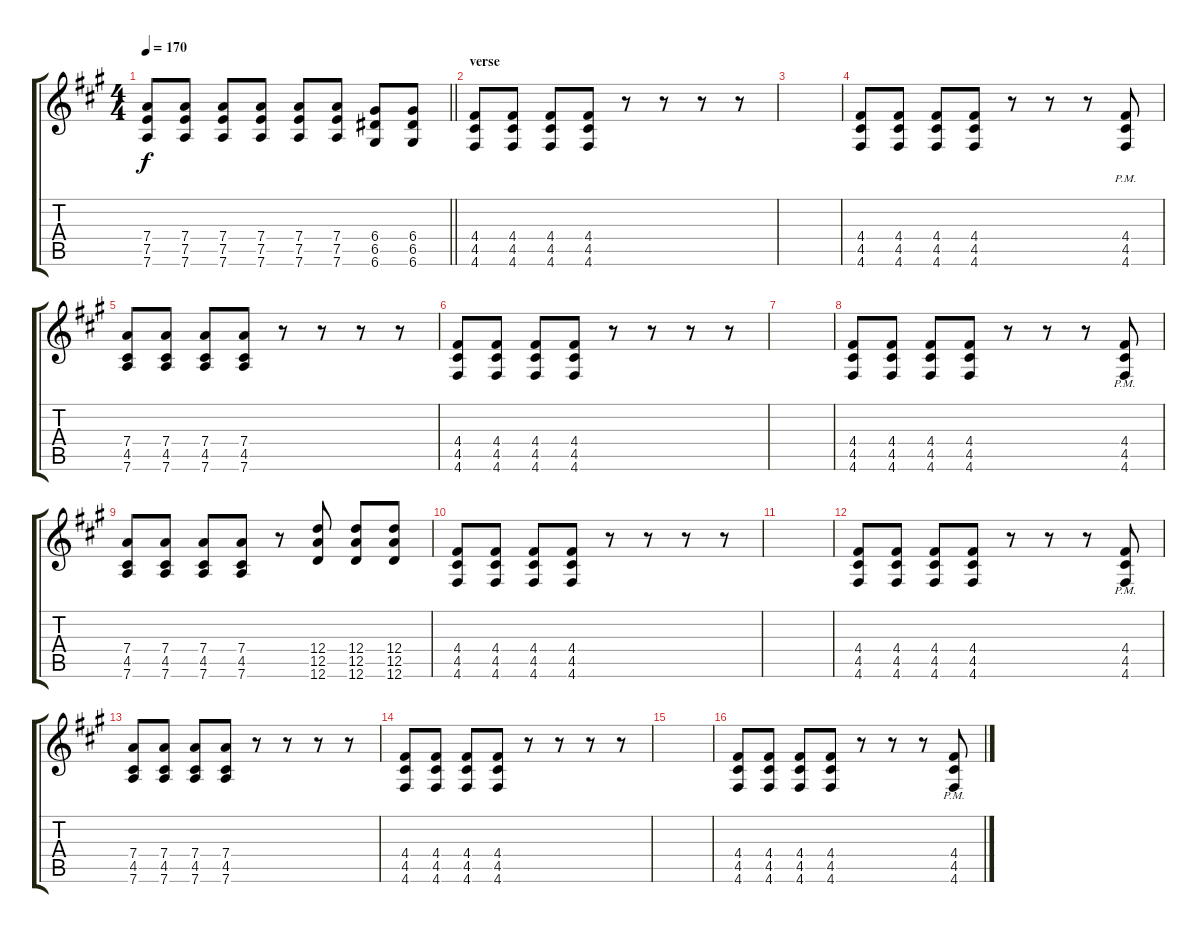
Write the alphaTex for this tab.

\track "" {instrument distortionguitar}
\staff {score tabs}
\tuning (E4 B3 G3 D3 A2 D2) {hide}
\ts (4 4)
\tempo 170
\clef g2
\barLineRight lightlight
\ks f#minor
(7.4 7.5 7.6).8{dy f} (7.4 7.5 7.6).8 (7.4 7.5 7.6).8 (7.4 7.5 7.6).8 (7.4 7.5 7.6).8 (7.4 7.5 7.6).8 (6.4 6.5 6.6).8 (6.4 6.5 6.6).8 |
\section ("" "verse")
(4.4 4.5 4.6).8 (4.4 4.5 4.6).8 (4.4 4.5 4.6).8 (4.4 4.5 4.6).8 r.8 r.8 r.8 r.8 |
|
(4.4 4.5 4.6).8 (4.4 4.5 4.6).8 (4.4 4.5 4.6).8 (4.4 4.5 4.6).8 r.8 r.8 r.8 (4.4{pm} 4.5{pm} 4.6{pm}).8 |
(7.4 4.5 7.6).8 (7.4 4.5 7.6).8 (7.4 4.5 7.6).8 (7.4 4.5 7.6).8 r.8 r.8 r.8 r.8 |
(4.4 4.5 4.6).8 (4.4 4.5 4.6).8 (4.4 4.5 4.6).8 (4.4 4.5 4.6).8 r.8 r.8 r.8 r.8 |
|
(4.4 4.5 4.6).8 (4.4 4.5 4.6).8 (4.4 4.5 4.6).8 (4.4 4.5 4.6).8 r.8 r.8 r.8 (4.4{pm} 4.5{pm} 4.6{pm}).8 |
(7.4 4.5 7.6).8 (7.4 4.5 7.6).8 (7.4 4.5 7.6).8 (7.4 4.5 7.6).8 r.8 (12.4 12.5 12.6).8 (12.4 12.5 12.6).8 (12.4 12.5 12.6).8 |
(4.4 4.5 4.6).8 (4.4 4.5 4.6).8 (4.4 4.5 4.6).8 (4.4 4.5 4.6).8 r.8 r.8 r.8 r.8 |
|
(4.4 4.5 4.6).8 (4.4 4.5 4.6).8 (4.4 4.5 4.6).8 (4.4 4.5 4.6).8 r.8 r.8 r.8 (4.4{pm} 4.5{pm} 4.6{pm}).8 |
(7.4 4.5 7.6).8 (7.4 4.5 7.6).8 (7.4 4.5 7.6).8 (7.4 4.5 7.6).8 r.8 r.8 r.8 r.8 |
(4.4 4.5 4.6).8 (4.4 4.5 4.6).8 (4.4 4.5 4.6).8 (4.4 4.5 4.6).8 r.8 r.8 r.8 r.8 |
|
(4.4 4.5 4.6).8 (4.4 4.5 4.6).8 (4.4 4.5 4.6).8 (4.4 4.5 4.6).8 r.8 r.8 r.8 (4.4{pm} 4.5{pm} 4.6{pm}).8
